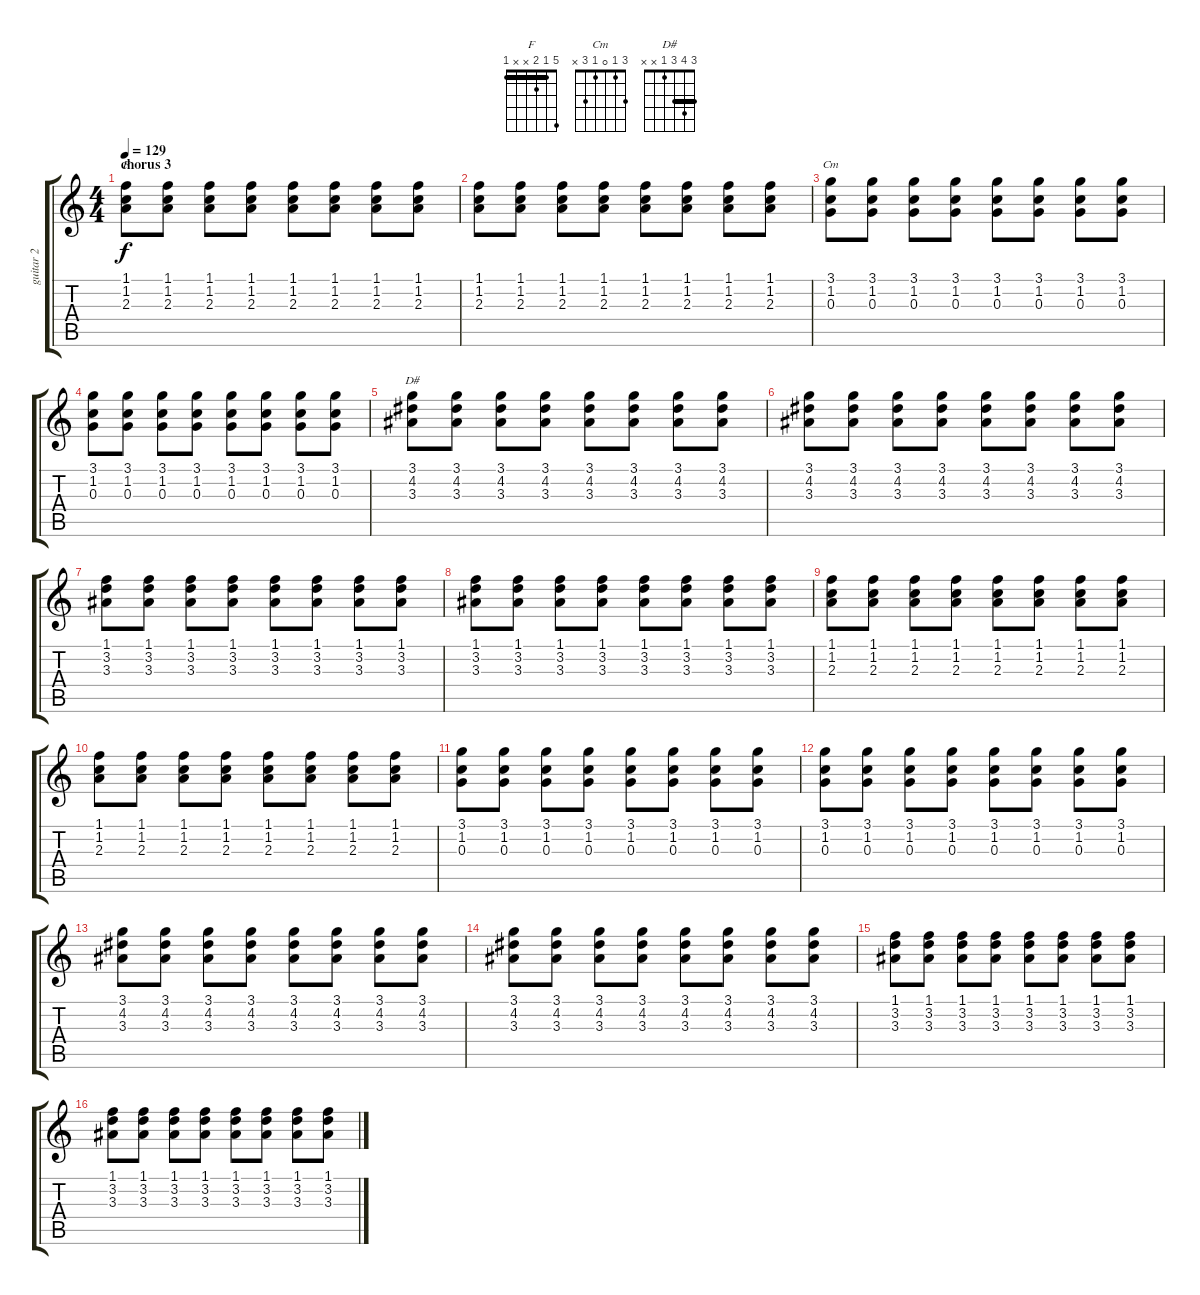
\track ("guitar 2" "guitar 2") {instrument electricguitarjazz}
\staff {score tabs}
\tuning (E4 B3 G3 D3 A2 E2) {hide}
\chord ("F" 5 1 2 x x 1) {barre 1}
\chord ("Cm" 3 1 0 1 3 x)
\chord ("D#" 3 4 3 1 x x) {barre 3}
\ts (4 4)
\section ("" "chorus 3")
\tempo 129
\clef g2
\ks c
(1.1 1.2 2.3).8{ch "F" dy f volume 7} (1.1 1.2 2.3).8 (1.1 1.2 2.3).8 (1.1 1.2 2.3).8 (1.1 1.2 2.3).8 (1.1 1.2 2.3).8 (1.1 1.2 2.3).8 (1.1 1.2 2.3).8 |
(1.1 1.2 2.3).8 (1.1 1.2 2.3).8 (1.1 1.2 2.3).8 (1.1 1.2 2.3).8 (1.1 1.2 2.3).8 (1.1 1.2 2.3).8 (1.1 1.2 2.3).8 (1.1 1.2 2.3).8 |
(3.1 1.2 0.3).8{ch "Cm"} (3.1 1.2 0.3).8 (3.1 1.2 0.3).8 (3.1 1.2 0.3).8 (3.1 1.2 0.3).8 (3.1 1.2 0.3).8 (3.1 1.2 0.3).8 (3.1 1.2 0.3).8 |
(3.1 1.2 0.3).8 (3.1 1.2 0.3).8 (3.1 1.2 0.3).8 (3.1 1.2 0.3).8 (3.1 1.2 0.3).8 (3.1 1.2 0.3).8 (3.1 1.2 0.3).8 (3.1 1.2 0.3).8 |
(3.1 4.2 3.3).8{ch "D#"} (3.1 4.2 3.3).8 (3.1 4.2 3.3).8 (3.1 4.2 3.3).8 (3.1 4.2 3.3).8 (3.1 4.2 3.3).8 (3.1 4.2 3.3).8 (3.1 4.2 3.3).8 |
(3.1 4.2 3.3).8 (3.1 4.2 3.3).8 (3.1 4.2 3.3).8 (3.1 4.2 3.3).8 (3.1 4.2 3.3).8 (3.1 4.2 3.3).8 (3.1 4.2 3.3).8 (3.1 4.2 3.3).8 |
(1.1 3.2 3.3).8 (1.1 3.2 3.3).8 (1.1 3.2 3.3).8 (1.1 3.2 3.3).8 (1.1 3.2 3.3).8 (1.1 3.2 3.3).8 (1.1 3.2 3.3).8 (1.1 3.2 3.3).8 |
(1.1 3.2 3.3).8 (1.1 3.2 3.3).8 (1.1 3.2 3.3).8 (1.1 3.2 3.3).8 (1.1 3.2 3.3).8 (1.1 3.2 3.3).8 (1.1 3.2 3.3).8 (1.1 3.2 3.3).8 |
(1.1 1.2 2.3).8 (1.1 1.2 2.3).8 (1.1 1.2 2.3).8 (1.1 1.2 2.3).8 (1.1 1.2 2.3).8 (1.1 1.2 2.3).8 (1.1 1.2 2.3).8 (1.1 1.2 2.3).8 |
(1.1 1.2 2.3).8 (1.1 1.2 2.3).8 (1.1 1.2 2.3).8 (1.1 1.2 2.3).8 (1.1 1.2 2.3).8 (1.1 1.2 2.3).8 (1.1 1.2 2.3).8 (1.1 1.2 2.3).8 |
(3.1 1.2 0.3).8 (3.1 1.2 0.3).8 (3.1 1.2 0.3).8 (3.1 1.2 0.3).8 (3.1 1.2 0.3).8 (3.1 1.2 0.3).8 (3.1 1.2 0.3).8 (3.1 1.2 0.3).8 |
(3.1 1.2 0.3).8 (3.1 1.2 0.3).8 (3.1 1.2 0.3).8 (3.1 1.2 0.3).8 (3.1 1.2 0.3).8 (3.1 1.2 0.3).8 (3.1 1.2 0.3).8 (3.1 1.2 0.3).8 |
(3.1 4.2 3.3).8 (3.1 4.2 3.3).8 (3.1 4.2 3.3).8 (3.1 4.2 3.3).8 (3.1 4.2 3.3).8 (3.1 4.2 3.3).8 (3.1 4.2 3.3).8 (3.1 4.2 3.3).8 |
(3.1 4.2 3.3).8 (3.1 4.2 3.3).8 (3.1 4.2 3.3).8 (3.1 4.2 3.3).8 (3.1 4.2 3.3).8 (3.1 4.2 3.3).8 (3.1 4.2 3.3).8 (3.1 4.2 3.3).8 |
(1.1 3.2 3.3).8 (1.1 3.2 3.3).8 (1.1 3.2 3.3).8 (1.1 3.2 3.3).8 (1.1 3.2 3.3).8 (1.1 3.2 3.3).8 (1.1 3.2 3.3).8 (1.1 3.2 3.3).8 |
(1.1 3.2 3.3).8 (1.1 3.2 3.3).8 (1.1 3.2 3.3).8 (1.1 3.2 3.3).8 (1.1 3.2 3.3).8 (1.1 3.2 3.3).8 (1.1 3.2 3.3).8 (1.1 3.2 3.3).8
